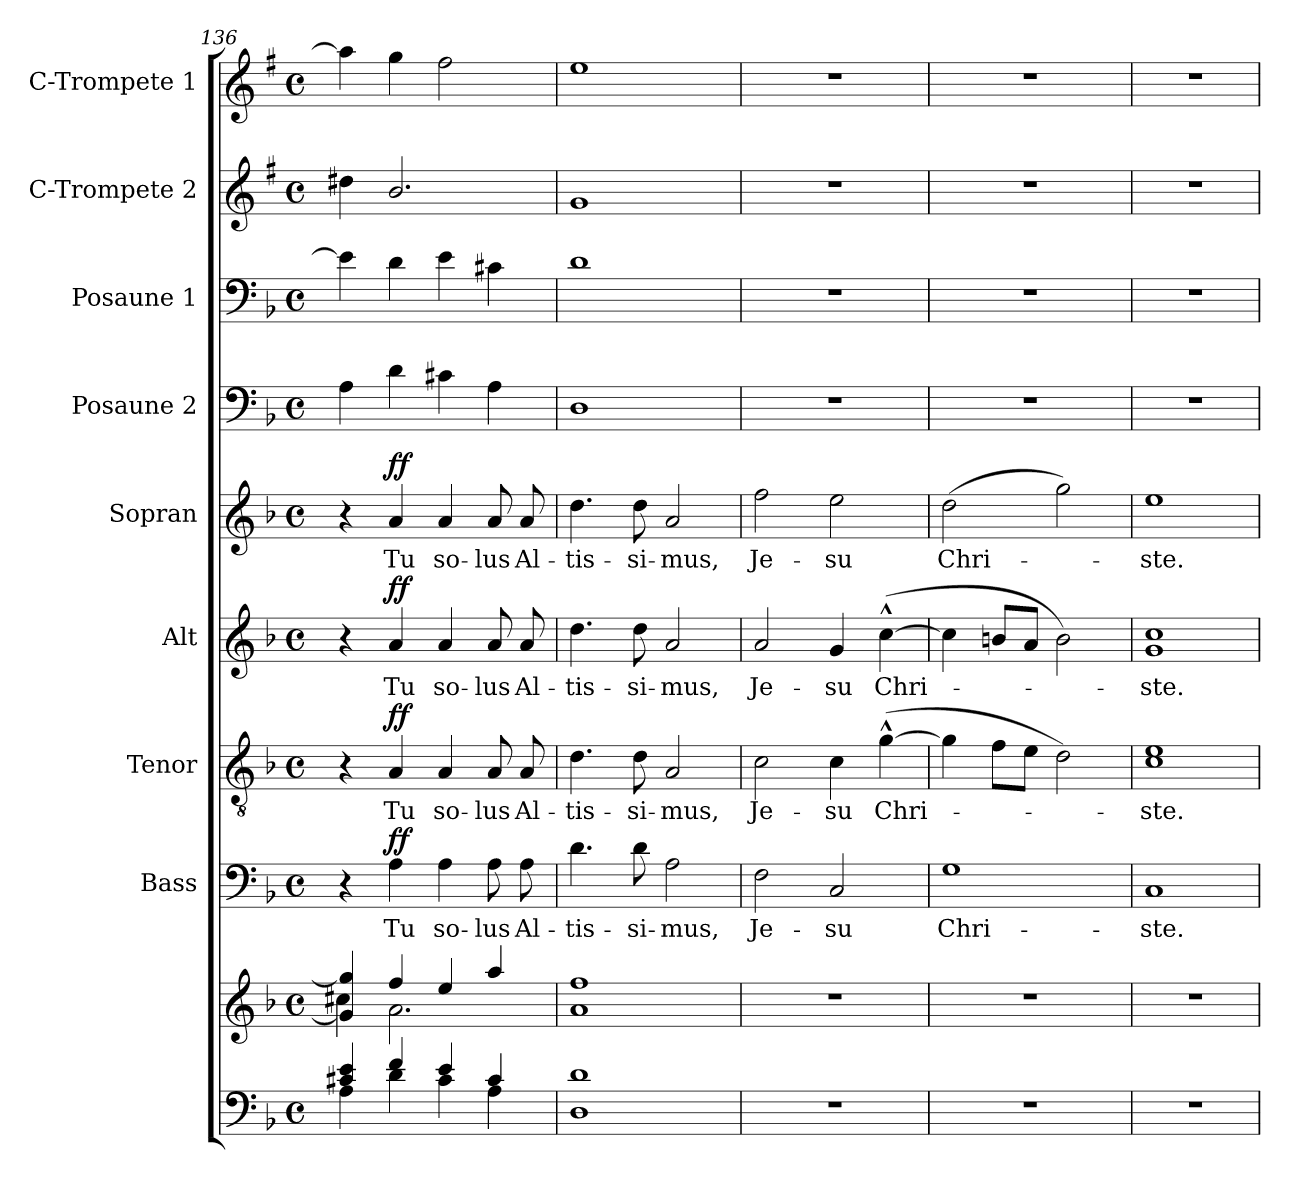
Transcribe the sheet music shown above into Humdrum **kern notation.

**kern	**kern	**kern	**text	**dynam	**kern	**text	**dynam	**kern	**text	**dynam	**kern	**text	**dynam	**kern	**kern	**kern	**kern
*part9	*part9	*part8	*part8	*part8	*part7	*part7	*part7	*part6	*part6	*part6	*part5	*part5	*part5	*part4	*part3	*part2	*part1
*staff10	*staff9	*staff8	*staff8	*staff8	*staff7	*staff7	*staff7	*staff6	*staff6	*staff6	*staff5	*staff5	*staff5	*staff4	*staff3	*staff2	*staff1
*	*	*I"Bass	*	*	*I"Tenor	*	*	*I"Alt	*	*	*I"Sopran	*	*	*I"Posaune 2	*I"Posaune 1	*I"C-Trompete 2	*I"C-Trompete 1
*	*	*I'B.	*	*	*I'T.	*	*	*I'A.	*	*	*I'S.	*	*	*I'Pos. 2	*I'Pos. 1	*I'C Trp. 2	*I'C Trp. 1
*clefF4	*clefG2	*clefF4	*	*	*clefGv2	*	*	*clefG2	*	*	*clefG2	*	*	*clefF4	*clefF4	*clefG2	*clefG2
*	*	*	*	*	*	*	*	*	*	*	*	*	*	*	*	*ITrd1c2	*ITrd1c2
*k[b-]	*k[b-]	*k[b-]	*	*	*k[b-]	*	*	*k[b-]	*	*	*k[b-]	*	*	*k[b-]	*k[b-]	*k[b-]	*k[b-]
*F:	*F:	*F:	*	*	*F:	*	*	*F:	*	*	*F:	*	*	*F:	*F:	*F:	*F:
*M4/4	*M4/4	*M4/4	*	*	*M4/4	*	*	*M4/4	*	*	*M4/4	*	*	*M4/4	*M4/4	*M4/4	*M4/4
*met(c)	*met(c)	*met(c)	*	*	*met(c)	*	*	*met(c)	*	*	*met(c)	*	*	*met(c)	*met(c)	*met(c)	*met(c)
=136	=136	=136	=136	=136	=136	=136	=136	=136	=136	=136	=136	=136	=136	=136	=136	=136	=136
*^	*^	*	*	*	*	*	*	*	*	*	*	*	*	*	*	*	*
4c#X/ 4e/	4A\	4g/] 4gg/]	4cc#X\	4r	.	.	4r	.	.	4r	.	.	4r	.	.	4A\	4e\]	4cc#X\	4gg\]
!	!	!	!	!	!LO:LY:b	!LO:DY:a	!	!LO:LY:b	!LO:DY:a	!	!LO:LY:b	!LO:DY:a	!	!LO:LY:b	!LO:DY:a	!	!	!	!
4f/	4d\	4ff/	2.a\	4A\	Tu	ff	4A/	Tu	ff	4a/	Tu	ff	4a/	Tu	ff	4d\	4d\	2.a/	4ff\
!	!	!	!	!	!LO:LY:b	!	!	!LO:LY:b	!	!	!LO:LY:b	!	!	!LO:LY:b	!	!	!	!	!
4e/	4c#\	4ee/	.	4A\	so-	.	4A/	so-	.	4a/	so-	.	4a/	so-	.	4c#X\	4e\	.	2ee\
!	!	!	!	!	!LO:LY:b	!	!	!LO:LY:b	!	!	!LO:LY:b	!	!	!LO:LY:b	!	!	!	!	!
4c#/	4A\	4aa/	.	8A\	-lus	.	8A/	-lus	.	8a/	-lus	.	8a/	-lus	.	4A\	4c#X\	.	.
!	!	!	!	!	!LO:LY:b	!	!	!LO:LY:b	!	!	!LO:LY:b	!	!	!LO:LY:b	!	!	!	!	!
.	.	.	.	8A\	Al-	.	8A/	Al-	.	8a/	Al-	.	8a/	Al-	.	.	.	.	.
=137	=137	=137	=137	=137	=137	=137	=137	=137	=137	=137	=137	=137	=137	=137	=137	=137	=137	=137	=137
!	!	!	!	!	!LO:LY:b	!	!	!LO:LY:b	!	!	!LO:LY:b	!	!	!LO:LY:b	!	!	!	!	!
1d	1D	1ff	1a	4.d\	-tis-	.	4.d\	-tis-	.	4.dd\	-tis-	.	4.dd\	-tis-	.	1D	1d	1f	1dd
!	!	!	!	!	!LO:LY:b	!	!	!LO:LY:b	!	!	!LO:LY:b	!	!	!LO:LY:b	!	!	!	!	!
.	.	.	.	8d\	-si-	.	8d\	-si-	.	8dd\	-si-	.	8dd\	-si-	.	.	.	.	.
!	!	!	!	!	!LO:LY:b	!	!	!LO:LY:b	!	!	!LO:LY:b	!	!	!LO:LY:b	!	!	!	!	!
.	.	.	.	2A\	-mus,	.	2A/	-mus,	.	2a/	-mus,	.	2a/	-mus,	.	.	.	.	.
*v	*v	*	*	*	*	*	*	*	*	*	*	*	*	*	*	*	*	*	*
*	*v	*v	*	*	*	*	*	*	*	*	*	*	*	*	*	*	*	*
=138	=138	=138	=138	=138	=138	=138	=138	=138	=138	=138	=138	=138	=138	=138	=138	=138	=138
!	!	!	!LO:LY:b	!	!	!LO:LY:b	!	!	!LO:LY:b	!	!	!LO:LY:b	!	!	!	!	!
1r	1r	2F\	Je-	.	2c\	Je-	.	2a/	Je-	.	2ff\	Je-	.	1r	1r	1r	1r
!	!	!	!LO:LY:b	!	!	!LO:LY:b	!	!	!LO:LY:b	!	!	!LO:LY:b	!	!	!	!	!
.	.	2C/	-su	.	4c\	-su	.	4g/	-su	.	2ee\	-su	.	.	.	.	.
!	!	!	!	!	!	!LO:LY:b	!	!	!LO:LY:b	!	!	!	!	!	!	!	!
.	.	.	.	.	(>[4g^^>\	Chri-	.	(>[4cc^^>\	Chri-	.	.	.	.	.	.	.	.
=139	=139	=139	=139	=139	=139	=139	=139	=139	=139	=139	=139	=139	=139	=139	=139	=139	=139
!	!	!	!LO:LY:b	!	!	!	!	!	!	!	!	!LO:LY:b	!	!	!	!	!
1r	1r	1G	Chri-	.	4g\]	.	.	4cc\]	.	.	(>2dd\	Chri-	.	1r	1r	1r	1r
.	.	.	.	.	8f\L	.	.	8bn/L	.	.	.	.	.	.	.	.	.
.	.	.	.	.	8e\J	.	.	8a/J	.	.	.	.	.	.	.	.	.
.	.	.	.	.	2d\)	.	.	2b\)	.	.	2gg\)	.	.	.	.	.	.
=140	=140	=140	=140	=140	=140	=140	=140	=140	=140	=140	=140	=140	=140	=140	=140	=140	=140
!	!	!	!LO:LY:b	!	!	!LO:LY:b	!	!	!LO:LY:b	!	!	!LO:LY:b	!	!	!	!	!
1r	1r	1C	-ste.	.	1c 1e	-ste.	.	1g 1cc	-ste.	.	1ee	-ste.	.	1r	1r	1r	1r
=	=	=	=	=	=	=	=	=	=	=	=	=	=	=	=	=	=
*-	*-	*-	*-	*-	*-	*-	*-	*-	*-	*-	*-	*-	*-	*-	*-	*-	*-
